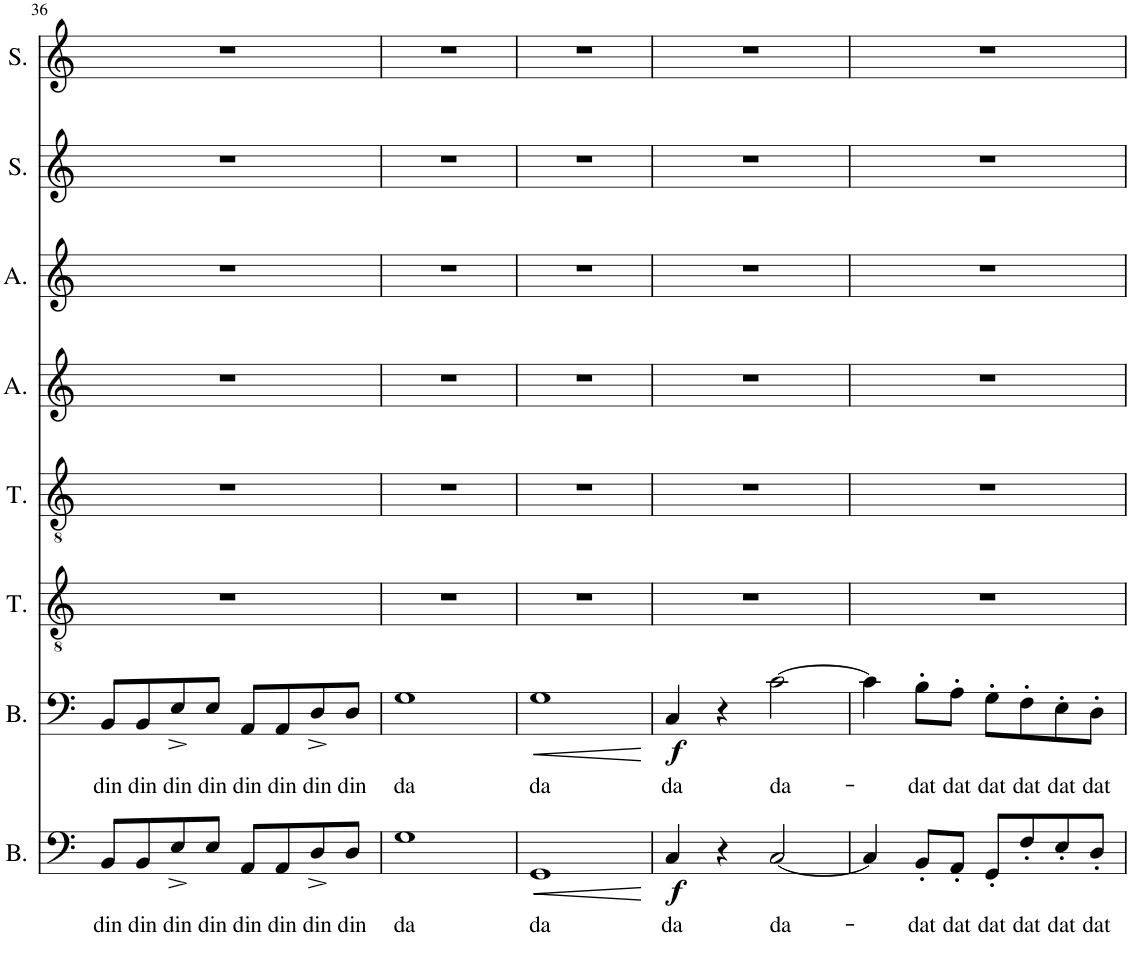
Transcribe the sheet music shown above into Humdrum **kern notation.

**kern	**text	**dynam	**kern	**text	**dynam	**kern	**kern	**kern	**kern	**kern	**kern
*part8	*part8	*part8	*part7	*part7	*part7	*part6	*part5	*part4	*part3	*part2	*part1
*staff8	*staff8	*staff8	*staff7	*staff7	*staff7	*staff6	*staff5	*staff4	*staff3	*staff2	*staff1
*I"Bass	*	*	*I"Bass	*	*	*I"Tenor	*I"Tenor	*I"Alto	*I"Alto	*I"Soprano	*I"Soprano
*I'B.	*	*	*I'B.	*	*	*I'T.	*I'T.	*I'A.	*I'A.	*I'S.	*I'S.
!!LO:PB:g=z
*clefF4	*	*	*clefF4	*	*	*clefGv2	*clefGv2	*clefG2	*clefG2	*clefG2	*clefG2
*k[]	*	*	*k[]	*	*	*k[]	*k[]	*k[]	*k[]	*k[]	*k[]
*M4/4	*	*	*M4/4	*	*	*M4/4	*M4/4	*M4/4	*M4/4	*M4/4	*M4/4
=36	=36	=36	=36	=36	=36	=36	=36	=36	=36	=36	=36
!	!LO:LY:b	!	!	!LO:LY:b	!	!	!	!	!	!	!
8BB/L	din	.	8BB/L	din	.	1r	1r	1r	1r	1r	1r
!	!LO:LY:b	!	!	!LO:LY:b	!	!	!	!	!	!	!
8BB/	din	.	8BB/	din	.	.	.	.	.	.	.
!	!LO:LY:b	!	!	!LO:LY:b	!	!	!	!	!	!	!
8E^/	din	.	8E^/	din	.	.	.	.	.	.	.
!	!LO:LY:b	!	!	!LO:LY:b	!	!	!	!	!	!	!
8E/J	din	.	8E/J	din	.	.	.	.	.	.	.
!	!LO:LY:b	!	!	!LO:LY:b	!	!	!	!	!	!	!
8AA/L	din	.	8AA/L	din	.	.	.	.	.	.	.
!	!LO:LY:b	!	!	!LO:LY:b	!	!	!	!	!	!	!
8AA/	din	.	8AA/	din	.	.	.	.	.	.	.
!	!LO:LY:b	!	!	!LO:LY:b	!	!	!	!	!	!	!
8D^/	din	.	8D^/	din	.	.	.	.	.	.	.
!	!LO:LY:b	!	!	!LO:LY:b	!	!	!	!	!	!	!
8D/J	din	.	8D/J	din	.	.	.	.	.	.	.
=37	=37	=37	=37	=37	=37	=37	=37	=37	=37	=37	=37
!	!LO:LY:b	!	!	!LO:LY:b	!	!	!	!	!	!	!
1G	da	.	1G	da	.	1r	1r	1r	1r	1r	1r
=38	=38	=38	=38	=38	=38	=38	=38	=38	=38	=38	=38
!	!LO:LY:b	!LO:HP:b	!	!LO:LY:b	!LO:HP:b	!	!	!	!	!	!
1GG	da	<	1G	da	<	1r	1r	1r	1r	1r	1r
.	.	[	.	.	[	.	.	.	.	.	.
=39	=39	=39	=39	=39	=39	=39	=39	=39	=39	=39	=39
!	!LO:LY:b	!LO:DY:b	!	!LO:LY:b	!LO:DY:b	!	!	!	!	!	!
4C/	da	f	4C/	da	f	1r	1r	1r	1r	1r	1r
4r	.	.	4r	.	.	.	.	.	.	.	.
!	!LO:LY:b	!	!	!LO:LY:b	!	!	!	!	!	!	!
[2C/	da-	.	[2c\	da-	.	.	.	.	.	.	.
=40	=40	=40	=40	=40	=40	=40	=40	=40	=40	=40	=40
4C/]	.	.	4c\]	.	.	1r	1r	1r	1r	1r	1r
!	!LO:LY:b	!	!	!LO:LY:b	!	!	!	!	!	!	!
8BB'/L	-dat	.	8B'\L	-dat	.	.	.	.	.	.	.
!	!LO:LY:b	!	!	!LO:LY:b	!	!	!	!	!	!	!
8AA'/J	dat	.	8A'\J	dat	.	.	.	.	.	.	.
!	!LO:LY:b	!	!	!LO:LY:b	!	!	!	!	!	!	!
8GG'/L	dat	.	8G'\L	dat	.	.	.	.	.	.	.
!	!LO:LY:b	!	!	!LO:LY:b	!	!	!	!	!	!	!
8F'/	dat	.	8F'\	dat	.	.	.	.	.	.	.
!	!LO:LY:b	!	!	!LO:LY:b	!	!	!	!	!	!	!
8E'/	dat	.	8E'\	dat	.	.	.	.	.	.	.
!	!LO:LY:b	!	!	!LO:LY:b	!	!	!	!	!	!	!
8D'/J	dat	.	8D'\J	dat	.	.	.	.	.	.	.
=	=	=	=	=	=	=	=	=	=	=	=
*-	*-	*-	*-	*-	*-	*-	*-	*-	*-	*-	*-
